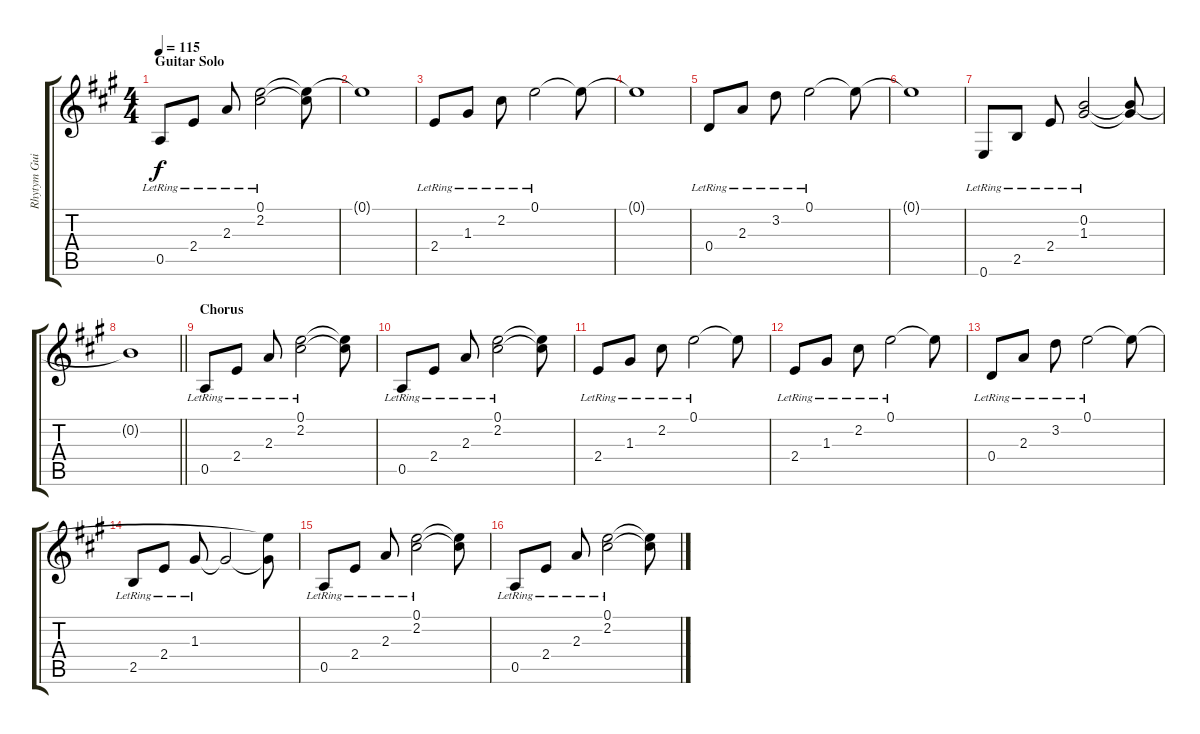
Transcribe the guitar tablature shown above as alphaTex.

\track ("Rhytym Guitar" "Rhytym Gui") {instrument electricguitarclean}
\staff {score tabs}
\tuning (E4 B3 G3 D3 A2 E2) {hide}
\ts (4 4)
\section ("" "Guitar Solo")
\tempo 115
\clef g2
\ks a
0.5{lr}.8{dy f} 2.4{lr}.8 2.3{lr}.8 (0.1{lr} 2.2{lr}).2 (0.1{t} 2.2{t}).8 |
0.1{t}.1 |
2.4{lr}.8 1.3{lr}.8 2.2{lr}.8 0.1{lr}.2 0.1{t}.8 |
0.1{t}.1 |
0.4{lr}.8 2.3{lr}.8 3.2{lr}.8 0.1{lr}.2 0.1{t}.8 |
0.1{t}.1 |
0.6{lr}.8 2.5{lr}.8 2.4{lr}.8 (0.2{lr} 1.3{lr}).2 (0.2{t} 1.3{t}).8 |
\barLineRight lightlight
0.2{t}.1 |
\section ("" "Chorus")
0.5{lr}.8 2.4{lr}.8 2.3{lr}.8 (0.1{lr} 2.2{lr}).2 (0.1{t} 2.2{t}).8 |
0.5{lr}.8 2.4{lr}.8 2.3{lr}.8 (0.1{lr} 2.2{lr}).2 (0.1{t} 2.2{t}).8 |
2.4{lr}.8 1.3{lr}.8 2.2{lr}.8 0.1{lr}.2 0.1{t}.8 |
2.4{lr}.8 1.3{lr}.8 2.2{lr}.8 0.1{lr}.2 0.1{t}.8 |
0.4{lr}.8 2.3{lr}.8 3.2{lr}.8 0.1{lr}.2 0.1{t}.8 |
2.5{lr}.8 2.4{lr}.8 1.3{lr}.8 1.3{t}.2 (0.1{t} 1.3{t}).8 |
0.5{lr}.8 2.4{lr}.8 2.3{lr}.8 (0.1{lr} 2.2{lr}).2 (0.1{t} 2.2{t}).8 |
0.5{lr}.8 2.4{lr}.8 2.3{lr}.8 (0.1{lr} 2.2{lr}).2 (0.1{t} 2.2{t}).8
